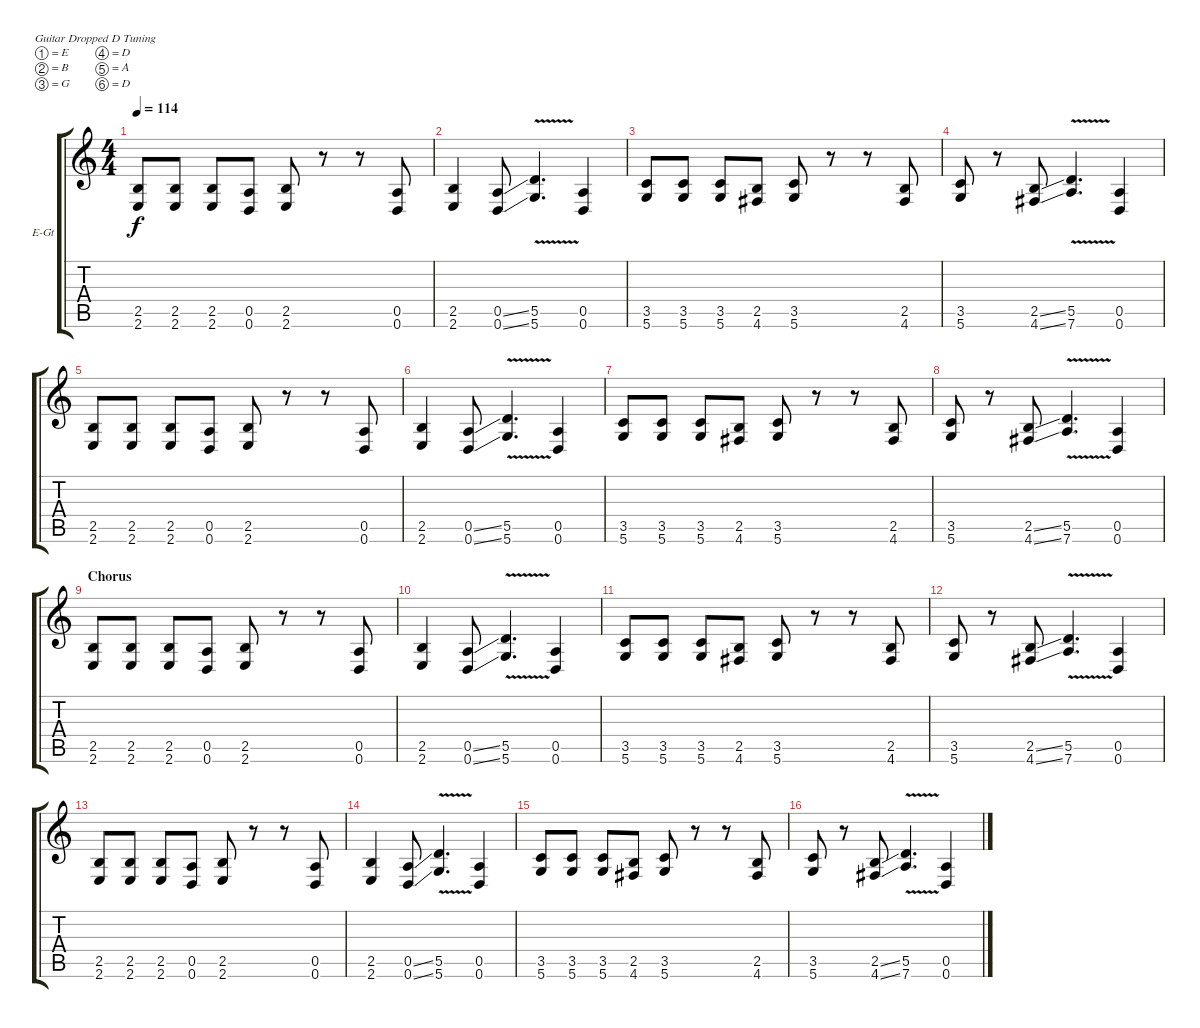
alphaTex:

\defaultSystemsLayout 4
\bracketExtendMode groupsimilarinstruments
\firstSystemTrackNameOrientation horizontal
\otherSystemsTrackNameOrientation horizontal
\track ("Electric Guitar" "E-Gt") {instrument overdrivenguitar}
\staff {score tabs}
\tuning (E4 B3 G3 D3 A2 D2)
\ts (4 4)
\tempo 114
\clef g2
\ks c
(2.6 2.5).8{dy f} (2.5 2.6).8 (2.5 2.6).8 (0.6 0.5).8 (2.5 2.6).8 r.8 r.8 (0.5 0.6).8 |
(2.5 2.6).4 (0.6{ss} 0.5{ss}).8 (5.5{v} 5.6{v}).4{d} (0.5 0.6).4 |
(3.5 5.6).8 (5.6 3.5).8 (5.6 3.5).8 (4.6 2.5).8 (5.6 3.5).8 r.8 r.8 (2.5 4.6).8 |
(3.5 5.6).8 r.8 (4.6{ss} 2.5{ss}).8 (5.5{v} 7.6{v}).4{d} (0.6 0.5).4 |
(2.6 2.5).8 (2.5 2.6).8 (2.5 2.6).8 (0.6 0.5).8 (2.5 2.6).8 r.8 r.8 (0.5 0.6).8 |
(2.5 2.6).4 (0.6{ss} 0.5{ss}).8 (5.5{v} 5.6{v}).4{d} (0.5 0.6).4 |
(3.5 5.6).8 (5.6 3.5).8 (5.6 3.5).8 (4.6 2.5).8 (5.6 3.5).8 r.8 r.8 (2.5 4.6).8 |
(3.5 5.6).8 r.8 (4.6{ss} 2.5{ss}).8 (5.5{v} 7.6{v}).4{d} (0.6 0.5).4 |
\section ("" "Chorus")
(2.6 2.5).8 (2.5 2.6).8 (2.5 2.6).8 (0.6 0.5).8 (2.5 2.6).8 r.8 r.8 (0.5 0.6).8 |
(2.5 2.6).4 (0.6{ss} 0.5{ss}).8 (5.5{v} 5.6{v}).4{d} (0.5 0.6).4 |
(3.5 5.6).8 (5.6 3.5).8 (5.6 3.5).8 (4.6 2.5).8 (5.6 3.5).8 r.8 r.8 (2.5 4.6).8 |
(3.5 5.6).8 r.8 (4.6{ss} 2.5{ss}).8 (5.5{v} 7.6{v}).4{d} (0.6 0.5).4 |
(2.6 2.5).8 (2.5 2.6).8 (2.5 2.6).8 (0.6 0.5).8 (2.5 2.6).8 r.8 r.8 (0.5 0.6).8 |
(2.5 2.6).4 (0.6{ss} 0.5{ss}).8 (5.5{v} 5.6{v}).4{d} (0.5 0.6).4 |
(3.5 5.6).8 (5.6 3.5).8 (5.6 3.5).8 (4.6 2.5).8 (5.6 3.5).8 r.8 r.8 (2.5 4.6).8 |
(3.5 5.6).8 r.8 (4.6{ss} 2.5{ss}).8 (5.5{v} 7.6{v}).4{d} (0.6 0.5).4
